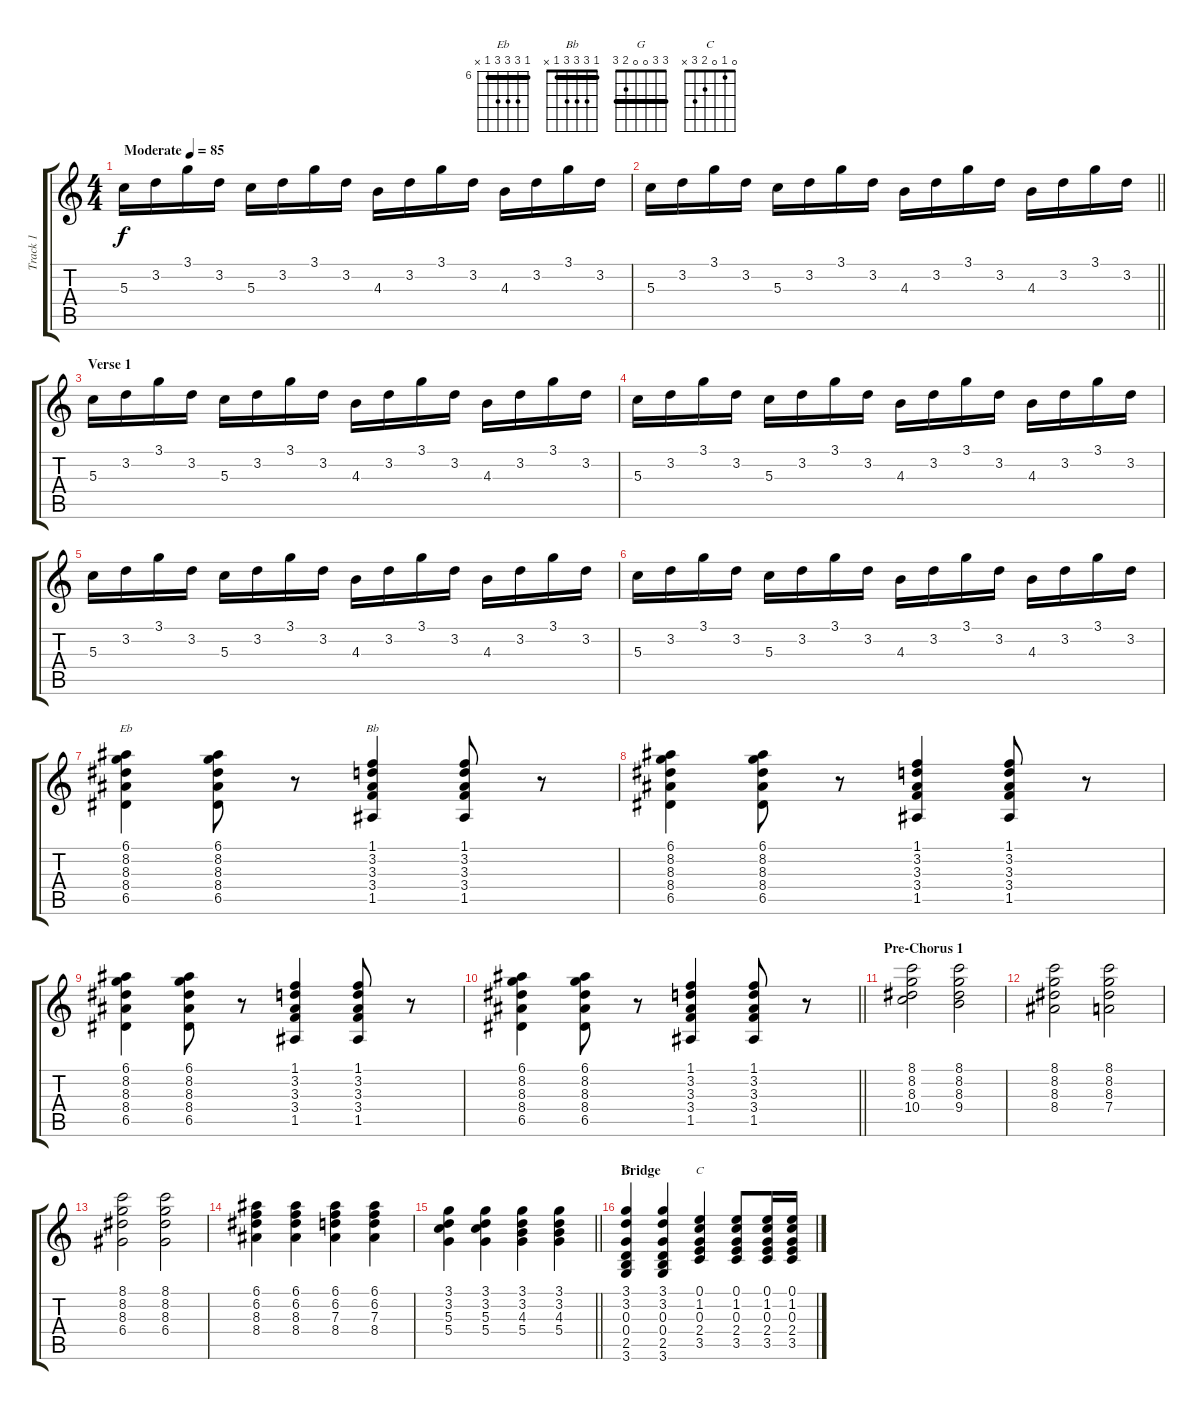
\track ("Track 1" "Track 1") {instrument acousticguitarsteel}
\staff {score tabs}
\tuning (E4 B3 G3 D3 A2 E2) {hide}
\chord ("Eb" 6 8 8 8 6 x) {firstfret 6 barre 6}
\chord ("Bb" 1 3 3 3 1 x) {barre 1}
\chord ("G" 3 3 0 0 2 3) {barre 3}
\chord ("C" 0 1 0 2 3 x)
\ts (4 4)
\tempo (85 "Moderate")
\clef g2
\ks c
5.3.16{dy f instrument acousticguitarsteel} 3.2.16 3.1.16 3.2.16 5.3.16 3.2.16 3.1.16 3.2.16 4.3.16 3.2.16 3.1.16 3.2.16 4.3.16 3.2.16 3.1.16 3.2.16 |
\barLineRight lightlight
5.3.16 3.2.16 3.1.16 3.2.16 5.3.16 3.2.16 3.1.16 3.2.16 4.3.16 3.2.16 3.1.16 3.2.16 4.3.16 3.2.16 3.1.16 3.2.16 |
\section ("" "Verse 1")
5.3.16 3.2.16 3.1.16 3.2.16 5.3.16 3.2.16 3.1.16 3.2.16 4.3.16 3.2.16 3.1.16 3.2.16 4.3.16 3.2.16 3.1.16 3.2.16 |
5.3.16 3.2.16 3.1.16 3.2.16 5.3.16 3.2.16 3.1.16 3.2.16 4.3.16 3.2.16 3.1.16 3.2.16 4.3.16 3.2.16 3.1.16 3.2.16 |
5.3.16 3.2.16 3.1.16 3.2.16 5.3.16 3.2.16 3.1.16 3.2.16 4.3.16 3.2.16 3.1.16 3.2.16 4.3.16 3.2.16 3.1.16 3.2.16 |
5.3.16 3.2.16 3.1.16 3.2.16 5.3.16 3.2.16 3.1.16 3.2.16 4.3.16 3.2.16 3.1.16 3.2.16 4.3.16 3.2.16 3.1.16 3.2.16 |
(6.1 8.2 8.3 8.4 6.5).4{ch "Eb"} (6.1 8.2 8.3 8.4 6.5).8 r.8 (1.1 3.2 3.3 3.4 1.5).4{ch "Bb"} (1.1 3.2 3.3 3.4 1.5).8 r.8 |
(6.1 8.2 8.3 8.4 6.5).4 (6.1 8.2 8.3 8.4 6.5).8 r.8 (1.1 3.2 3.3 3.4 1.5).4 (1.1 3.2 3.3 3.4 1.5).8 r.8 |
(6.1 8.2 8.3 8.4 6.5).4 (6.1 8.2 8.3 8.4 6.5).8 r.8 (1.1 3.2 3.3 3.4 1.5).4 (1.1 3.2 3.3 3.4 1.5).8 r.8 |
\barLineRight lightlight
(6.1 8.2 8.3 8.4 6.5).4 (6.1 8.2 8.3 8.4 6.5).8 r.8 (1.1 3.2 3.3 3.4 1.5).4 (1.1 3.2 3.3 3.4 1.5).8 r.8 |
\section ("" "Pre-Chorus 1")
(8.1 8.2 8.3 10.4).2 (8.1 8.2 8.3 9.4).2 |
(8.1 8.2 8.3 8.4).2 (8.1 8.2 8.3 7.4).2 |
(8.1 8.2 8.3 6.4).2 (8.1 8.2 8.3 6.4).2 |
(6.1 6.2 8.3 8.4).4 (6.1 6.2 8.3 8.4).4 (6.1 6.2 7.3 8.4).4 (6.1 6.2 7.3 8.4).4 |
\barLineRight lightlight
(3.1 3.2 5.3 5.4).4 (3.1 3.2 5.3 5.4).4 (3.1 3.2 4.3 5.4).4 (3.1 3.2 4.3 5.4).4 |
\section ("" "Bridge")
(3.1 3.2 0.3 0.4 2.5 3.6).4{ch "G"} (3.1 3.2 0.3 0.4 2.5 3.6).4 (0.1 1.2 0.3 2.4 3.5).4{ch "C"} (0.1 1.2 0.3 2.4 3.5).8 (0.1 1.2 0.3 2.4 3.5).16 (0.1 1.2 0.3 2.4 3.5).16
